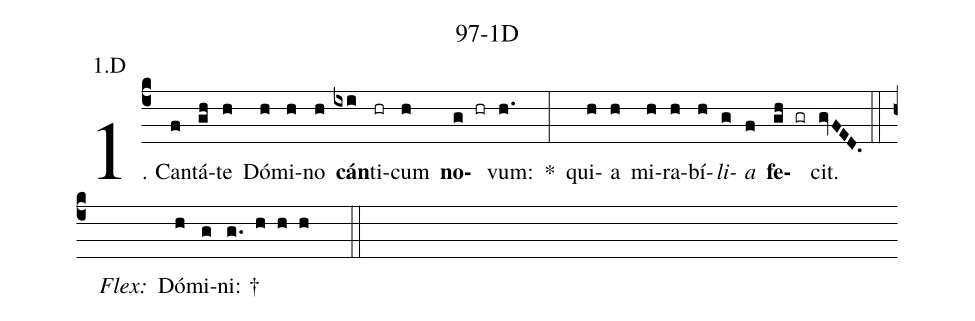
name: 97-1D;
annotation: 1.D;
%%
(c4)1. Can(f)tá(gh)te(h) Dó(h)mi(h)no(h) <b>cán</b>(ixi)ti(hr)cum(h) <b>no</b>(g hr)vum:(h.) *(:) qui(h)a(h) mi(h)ra(h)bí(h)<i>li</i>(g)<i>a</i>(f) <b>fe</b>(gh gr)cit.(gvFED.) (::)
<i>Flex:</i>()  Dó(h)mi(g)ni: †(g. h h h  ::)
